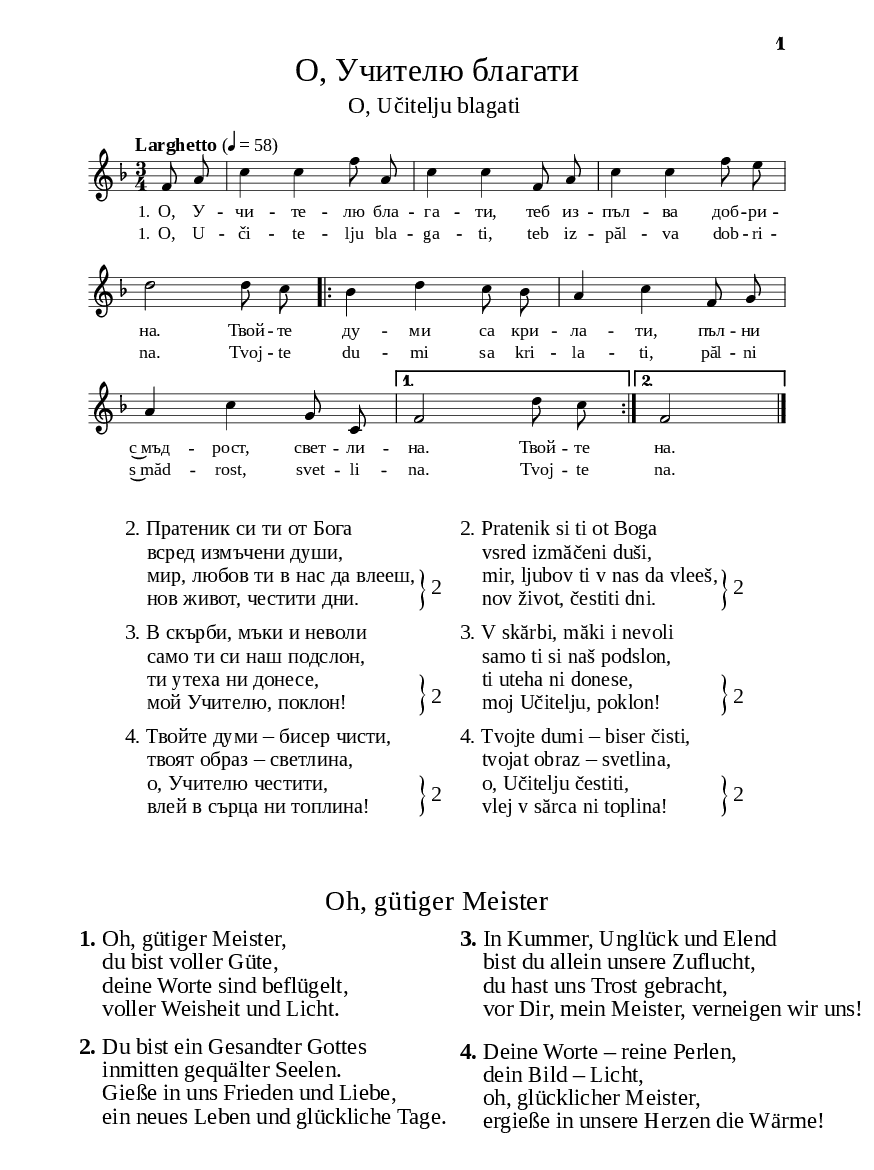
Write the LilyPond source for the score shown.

\version "2.24.4"

% include paper part and global functions
\include "include/globals.ily"

"rightBraces051" = \markup {
  \column {
    % repeat braces
    \translate #'(0 . -7.5 )
    \right-brace #20

    \translate #'(0 . -11.7 )
    \right-brace #20

    \translate #'(0 . -11.0 )
    \right-brace #20
  }
  \column {
    % repeat numbers
    \translate #'(0 . -8.1 )
    2

    \translate #'(0 . -15.0 )
    2

    \translate #'(0 . -13.5 )
    2
  }
}

\bookpart {
  \label #'ref051
  \tocItem \markup "О, Учителю благати – O, Učitelju blagati"
  \include "include/bookpart-paper.ily"
  \score {
    \include "include/score-layout.ily"

    \new Voice \absolute  {
      \clef treble
      \key f \major
      \time 3/4
      \tempoFunc "Larghetto" 4 "58"
      \partial 4
      \autoBeamOff
      f'8 a' c''4 c'' f''8 a' | c''4 c'' f'8 a' | c''4 c'' f''8 e'' \break
      d''2 d''8 c'' \repeat volta 2 {
        | bes'4 d'' c''8 bes' | a'4 c'' f'8 g' \break |
        a'4 c'' g'8 c'8 |
      } \alternative { { f'2 d''8 c''  | } { f'2 \break } } \bar "|."
    }

    \addlyrics {
      \set stanza = "1." О, У -- чи -- те -- лю бла -- га -- ти, теб из -- пъл -- ва доб -- ри --
      на. Твой -- те ду -- ми са кри -- ла -- ти, пъл -- ни
      с~мъд -- рост, свет -- ли -- на. Твой -- те на.
    }


    \addlyrics {
      \set stanza = "1." O, U -- či -- te -- lju bla -- ga -- ti, teb iz -- păl -- va dob -- ri --
      na. Tvoj -- te du -- mi sa kri -- la -- ti, păl -- ni
      s~măd -- rost, svet -- li -- na. Tvoj -- te na.
    }

    \header {
      title = \titleFunc "О, Учителю благати" "O, Učitelju blagati "
    }

    \midi{}

  } % score

  \markup \empty-two

  \markup \abs-fontsize #10 {
    \hspace #5
    \override #`(baseline-skip . ,bgCoupletBaselineSkip)
    \column {
      \line {   2. Пратеник си ти от Бога}

      \line {   "   "всред измъчени души,}

      \line {   "   "мир, любов ти в нас да влееш,}

      \line {   "   "нов живот, честити дни.}

      \vspace #0.5

      \line {   3. В скърби, мъки и неволи }

      \line {   "   "само ти си наш подслон,}

      \line {   "   "ти утеха ни донесе,}

      \line {   "   "мой Учителю, поклон!}

      \vspace #0.5

      \line {   4. Твойте думи – бисер чисти,}

      \line {   "   "твоят образ – светлина,}

      \line {   "   "о, Учителю честити,}

      \line {   "   "влей в сърца ни топлина!}
    }\"rightBraces051"

    \hspace #2
    \override #`(baseline-skip . ,bgCoupletBaselineSkip)
    \column {
      \line {   2. Pratenik si ti ot Boga}

      \line {   "   "vsred izmăčeni duši,}

      \line {   "   "mir, ljubov ti v nas da vleeš,}

      \line {   "   "nov život, čestiti dni.}

      \vspace #0.5

      \line {   3. V skărbi, măki i nevoli }

      \line {   "   "samo ti si naš podslon,}

      \line {   "   "ti uteha ni donese,}

      \line {   "   "moj Učitelju, poklon!}

      \vspace #0.5

      \line {   4. Tvojte dumi – biser čisti,}

      \line {   "   "tvojat obraz – svetlina,}

      \line {   "   "o, Učitelju čestiti,}

      \line {   "   "vlej v sărca ni toplina!}
    } %column
    \"rightBraces051"
  } % markup

  \markup \vspace #3

  % include foreign translation(s) of the song
  \version "2.24.4"

\markup \fill-line { \fontsize #deTitleFontSize "Oh, gütiger Meister" }
\markup \null
\markup \null
\markup \abs-fontsize #11 \override #`(baseline-skip . ,bgCoupletBaselineSkip) {
  \fill-line {
    \hspace #0.1
    \column {
      \line {
        \bold "1."
        \column {
          "Oh, gütiger Meister,"
          "du bist voller Güte,"
          "deine Worte sind beflügelt,"
          "voller Weisheit und Licht."
        }
      }
      \vspace #1
      \line {
        \bold "2."
        \column {
          "Du bist ein Gesandter Gottes"
          "inmitten gequälter Seelen."
          "Gieße in uns Frieden und Liebe,"
          "ein neues Leben und glückliche Tage."
        }
      }

    }
    \hspace #0.1
    % adds horizontal spacing between columns
    \column {
      \line {
        \bold "3."
        \column {
          "In Kummer, Unglück und Elend"
          "bist du allein unsere Zuflucht,"
          "du hast uns Trost gebracht,"
          "vor Dir, mein Meister, verneigen wir uns!"
        }
      }
      \vspace #1
      \line {
        \bold "4."
        \column {
          "Deine Worte – reine Perlen,"
          "dein Bild – Licht,"
          "oh, glücklicher Meister,"
          "ergieße in unsere Herzen die Wärme!"
        }
      }
      % adds vertical spacing between verses
    }\hspace #0.1
  }
}


} % bookpart
